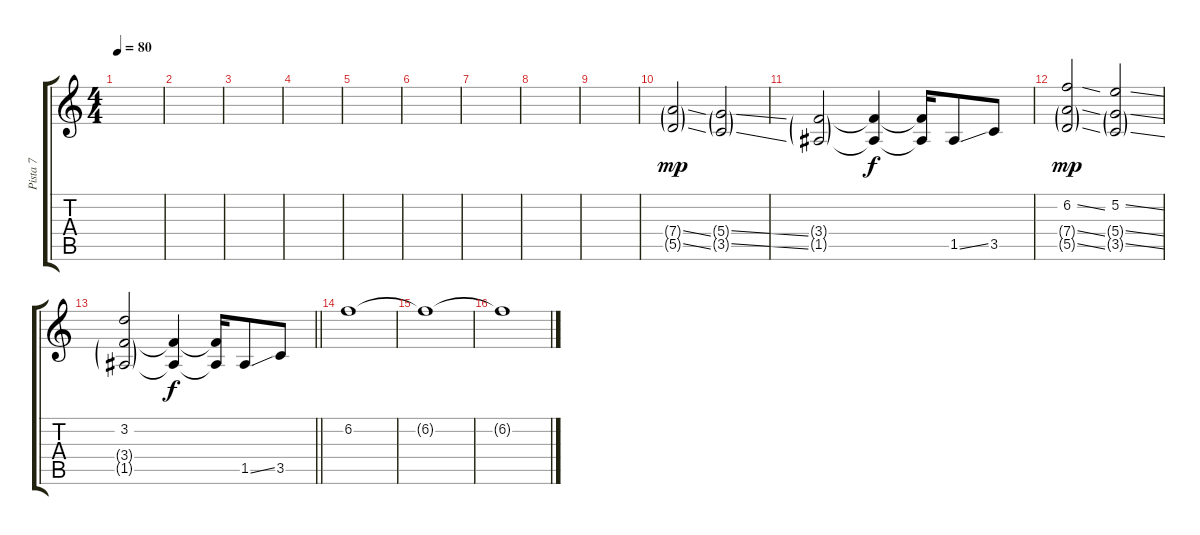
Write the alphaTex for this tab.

\track ("Pista 7" "Pista 7") {instrument distortionguitar}
\staff {score tabs}
\tuning (E4 B3 G3 D3 A2 E2) {hide}
\ts (4 4)
\tempo 80
\clef g2
\ks c
|
|
|
|
|
|
|
|
|
(7.4{ss g} 5.5{ss g}).2{dy mp} (5.4{ss g} 3.5{ss g}).2 |
(3.4{g} 1.5{g}).2 (3.4{t} 1.5{t}).4{dy f} (3.4{t} 1.5{t}).16 1.5{ss}.8 3.5.8 |
(6.2{ss} 7.4{ss g} 5.5{ss g}).2{dy mp} (5.2{ss} 5.4{ss g} 3.5{ss g}).2 |
\barLineRight lightlight
(3.2 3.4{g} 1.5{g}).2 (3.4{t} 1.5{t}).4{dy f} (3.4{t} 1.5{t}).16 1.5{ss}.8 3.5.8 |
6.2.1 |
6.2{t}.1 |
6.2{t}.1
